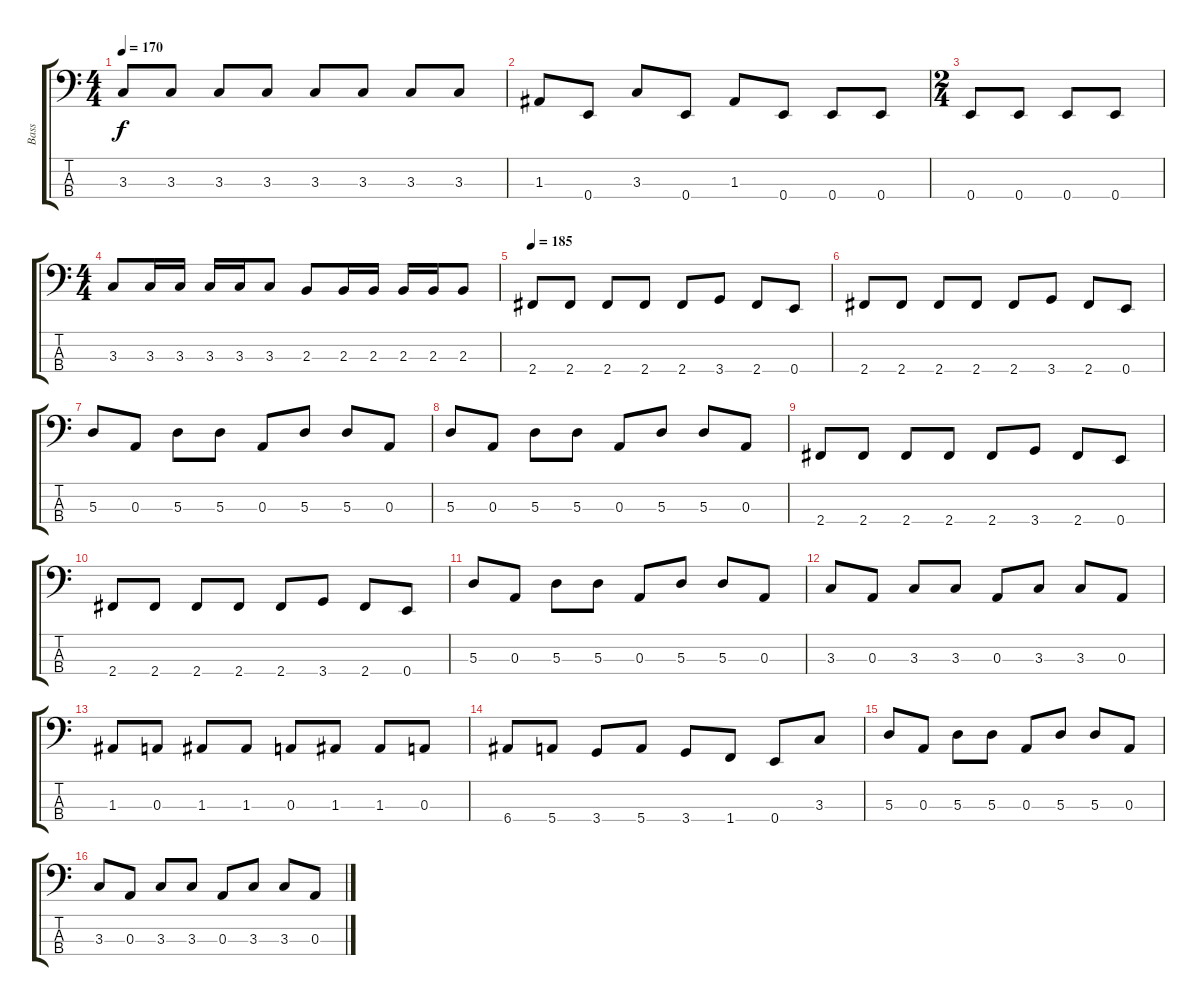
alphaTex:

\track ("Bass" "Bass") {instrument fretlessbass}
\staff {score tabs}
\tuning (G2 D2 A1 E1) {hide}
\ts (4 4)
\tempo 170
\clef f4
\ks c
3.3.8{dy f} 3.3.8 3.3.8 3.3.8 3.3.8 3.3.8 3.3.8 3.3.8 |
1.3.8 0.4.8 3.3.8 0.4.8 1.3.8 0.4.8 0.4.8 0.4.8 |
\ts (2 4)
0.4.8 0.4.8 0.4.8 0.4.8 |
\ts (4 4)
3.3.8 3.3.16 3.3.16 3.3.16 3.3.16 3.3.8 2.3.8 2.3.16 2.3.16 2.3.16 2.3.16 2.3.8 |
\tempo 185
2.4.8 2.4.8 2.4.8 2.4.8 2.4.8 3.4.8 2.4.8 0.4.8 |
2.4.8 2.4.8 2.4.8 2.4.8 2.4.8 3.4.8 2.4.8 0.4.8 |
5.3.8 0.3.8 5.3.8 5.3.8 0.3.8 5.3.8 5.3.8 0.3.8 |
5.3.8 0.3.8 5.3.8 5.3.8 0.3.8 5.3.8 5.3.8 0.3.8 |
2.4.8 2.4.8 2.4.8 2.4.8 2.4.8 3.4.8 2.4.8 0.4.8 |
2.4.8 2.4.8 2.4.8 2.4.8 2.4.8 3.4.8 2.4.8 0.4.8 |
5.3.8 0.3.8 5.3.8 5.3.8 0.3.8 5.3.8 5.3.8 0.3.8 |
3.3.8 0.3.8 3.3.8 3.3.8 0.3.8 3.3.8 3.3.8 0.3.8 |
1.3.8 0.3.8 1.3.8 1.3.8 0.3.8 1.3.8 1.3.8 0.3.8 |
6.4.8 5.4.8 3.4.8 5.4.8 3.4.8 1.4.8 0.4.8 3.3.8 |
5.3.8 0.3.8 5.3.8 5.3.8 0.3.8 5.3.8 5.3.8 0.3.8 |
3.3.8 0.3.8 3.3.8 3.3.8 0.3.8 3.3.8 3.3.8 0.3.8
